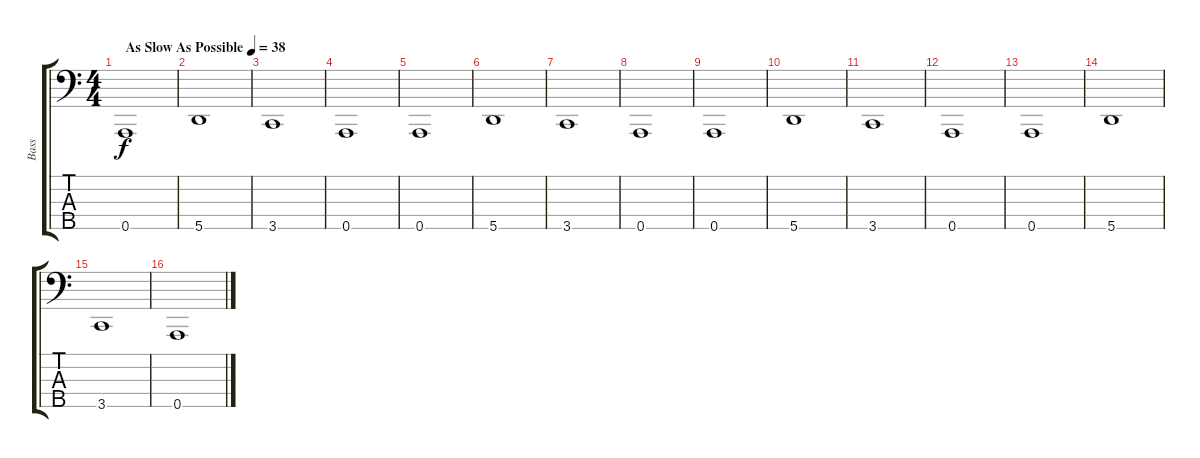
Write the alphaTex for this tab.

\track ("Bass " "Bass ") {instrument electricbassfinger}
\staff {score tabs}
\tuning (F2 C2 G1 D1 A0) {hide}
\ts (4 4)
\tempo (38 "As Slow As Possible")
\clef f4
\ks c
0.5.1{dy f instrument electricbassfinger} |
5.5.1 |
3.5.1 |
0.5.1 |
0.5.1 |
5.5.1 |
3.5.1 |
0.5.1 |
0.5.1 |
5.5.1 |
3.5.1 |
0.5.1 |
0.5.1 |
5.5.1 |
3.5.1 |
0.5.1
